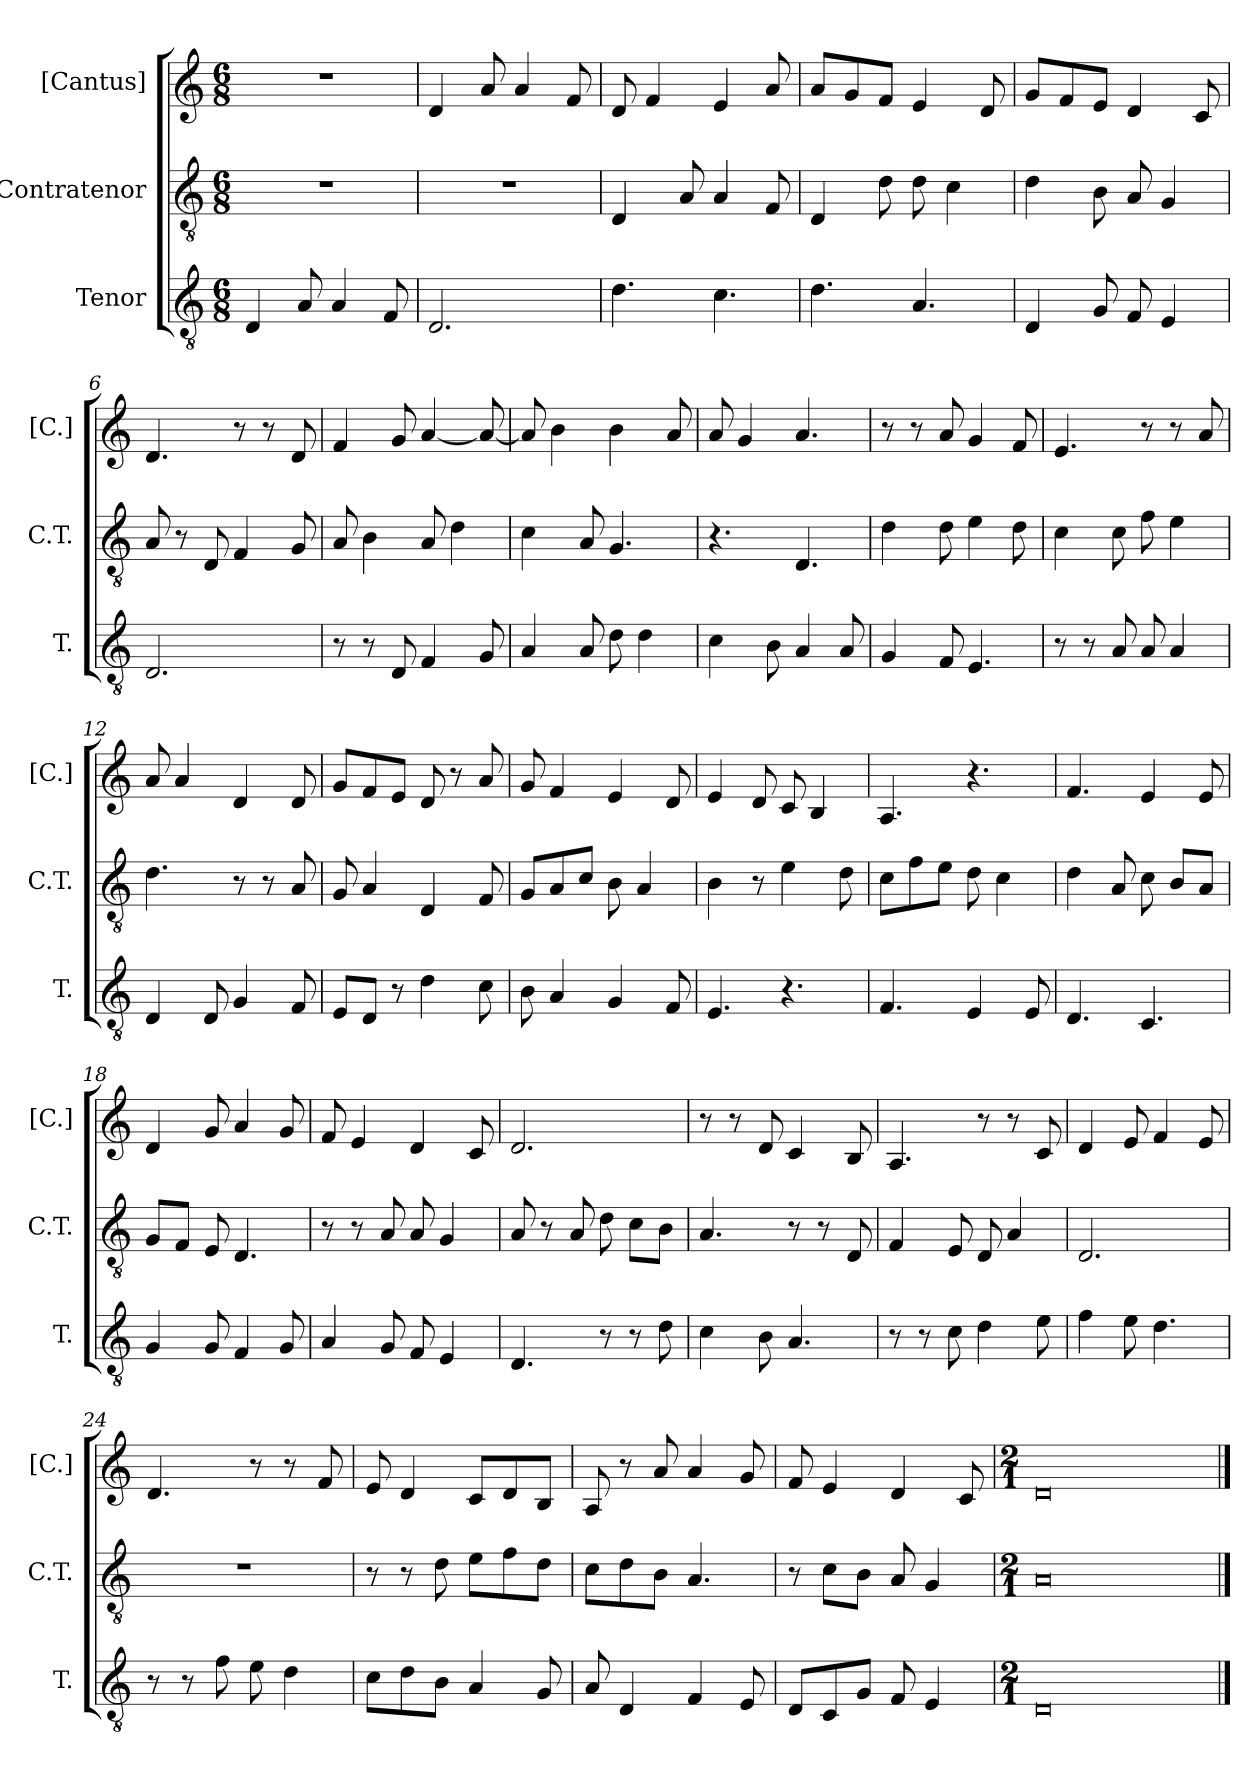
**kern	**kern	**kern
*part3	*part2	*part1
*staff3	*staff2	*staff1
*I"Tenor	*I"Contratenor	*I"[Cantus]
*I'T.	*I'C.T.	*I'[C.]
*clefGv2	*clefGv2	*clefG2
*ITrd7c12	*ITrd14c24	*
*k[]	*k[]	*k[]
*M6/8	*M6/8	*M6/8
=1	=1	=1
4DD/	2.r	2.r
8AA/	.	.
4AA/	.	.
8FF/	.	.
=2	=2	=2
2.DD/	2.r	4d/
.	.	8a/
.	.	4a/
.	.	8f/
=3	=3	=3
4.D\	4DDD/	8d/
.	.	4f/
.	8AAA/	.
4.C\	4AAA/	4e/
.	8FFF/	8a/
=4	=4	=4
4.D\	4DDD/	8a/L
.	.	8g/
.	8DD\	8f/J
4.AA/	8DD\	4e/
.	4CC\	.
.	.	8d/
=5	=5	=5
4DD/	4DD\	8g/L
.	.	8f/
8GG/	8BBB\	8e/J
8FF/	8AAA/	4d/
4EE/	4GGG/	.
.	.	8c/
=6	=6	=6
2.DD/	8AAA/	4.d/
.	8r	.
.	8DDD/	.
.	4FFF/	8r
.	.	8r
.	8GGG/	8d/
=7	=7	=7
8r	8AAA/	4f/
8r	4BBB\	.
8DD/	.	8g/
4FF/	8AAA/	[4a/
.	4DD\	.
8GG/	.	8a/_
=8	=8	=8
4AA/	4CC\	8a/]
.	.	4b\
8AA/	8AAA/	.
8D\	4.GGG/	4b\
4D\	.	.
.	.	8a/
=9	=9	=9
4C\	4.r	8a/
.	.	4g/
8BB\	.	.
4AA/	4.DDD/	4.a/
8AA/	.	.
=10	=10	=10
4GG/	4DD\	8r
.	.	8r
8FF/	8DD\	8a/
4.EE/	4EE\	4g/
.	8DD\	8f/
=11	=11	=11
8r	4CC\	4.e/
8r	.	.
8AA/	8CC\	.
8AA/	8FF\	8r
4AA/	4EE\	8r
.	.	8a/
=12	=12	=12
4DD/	4.DD\	8a/
.	.	4a/
8DD/	.	.
4GG/	8r	4d/
.	8r	.
8FF/	8AAA/	8d/
=13	=13	=13
8EE/L	8GGG/	8g/L
8DD/J	4AAA/	8f/
8r	.	8e/J
4D\	4DDD/	8d/
.	.	8r
8C\	8FFF/	8a/
=14	=14	=14
8BB\	8GGG/L	8g/
4AA/	8AAA/	4f/
.	8CC/J	.
4GG/	8BBB\	4e/
.	4AAA/	.
8FF/	.	8d/
=15	=15	=15
4.EE/	4BBB\	4e/
.	8r	8d/
4.r	4EE\	8c/
.	.	4B/
.	8DD\	.
=16	=16	=16
4.FF/	8CC\L	4.A/
.	8FF\	.
.	8EE\J	.
4EE/	8DD\	4.r
.	4CC\	.
8EE/	.	.
=17	=17	=17
4.DD/	4DD\	4.f/
.	8AAA/	.
4.CC/	8CC\	4e/
.	8BBB/L	.
.	8AAA/J	8e/
=18	=18	=18
4GG/	8GGG/L	4d/
.	8FFF/J	.
8GG/	8EEE/	8g/
4FF/	4.DDD/	4a/
8GG/	.	8g/
=19	=19	=19
4AA/	8r	8f/
.	8r	4e/
8GG/	8AAA/	.
8FF/	8AAA/	4d/
4EE/	4GGG/	.
.	.	8c/
=20	=20	=20
4.DD/	8AAA/	2.d/
.	8r	.
.	8AAA/	.
8r	8DD\	.
8r	8CC\L	.
8D\	8BBB\J	.
=21	=21	=21
4C\	4.AAA/	8r
.	.	8r
8BB\	.	8d/
4.AA/	8r	4c/
.	8r	.
.	8DDD/	8B/
=22	=22	=22
8r	4FFF/	4.A/
8r	.	.
8C\	8EEE/	.
4D\	8DDD/	8r
.	4AAA/	8r
8E\	.	8c/
=23	=23	=23
4F\	2.DDD/	4d/
8E\	.	8e/
4.D\	.	4f/
.	.	8e/
=24	=24	=24
8r	2.r	4.d/
8r	.	.
8F\	.	.
8E\	.	8r
4D\	.	8r
.	.	8f/
=25	=25	=25
8C\L	8r	8e/
8D\	8r	4d/
8BB\J	8DD\	.
4AA/	8EE\L	8c/L
.	8FF\	8d/
8GG/	8DD\J	8B/J
=26	=26	=26
8AA/	8CC\L	8A/
4DD/	8DD\	8r
.	8BBB\J	8a/
4FF/	4.AAA/	4a/
8EE/	.	8g/
=27	=27	=27
8DD/L	8r	8f/
8CC/	8CC\L	4e/
8GG/J	8BBB\J	.
8FF/	8AAA/	4d/
4EE/	4GGG/	.
.	.	8c/
=28	=28	=28
*M2/1	*M2/1	*M2/1
0DD	0AAA	0d
==	==	==
*-	*-	*-
